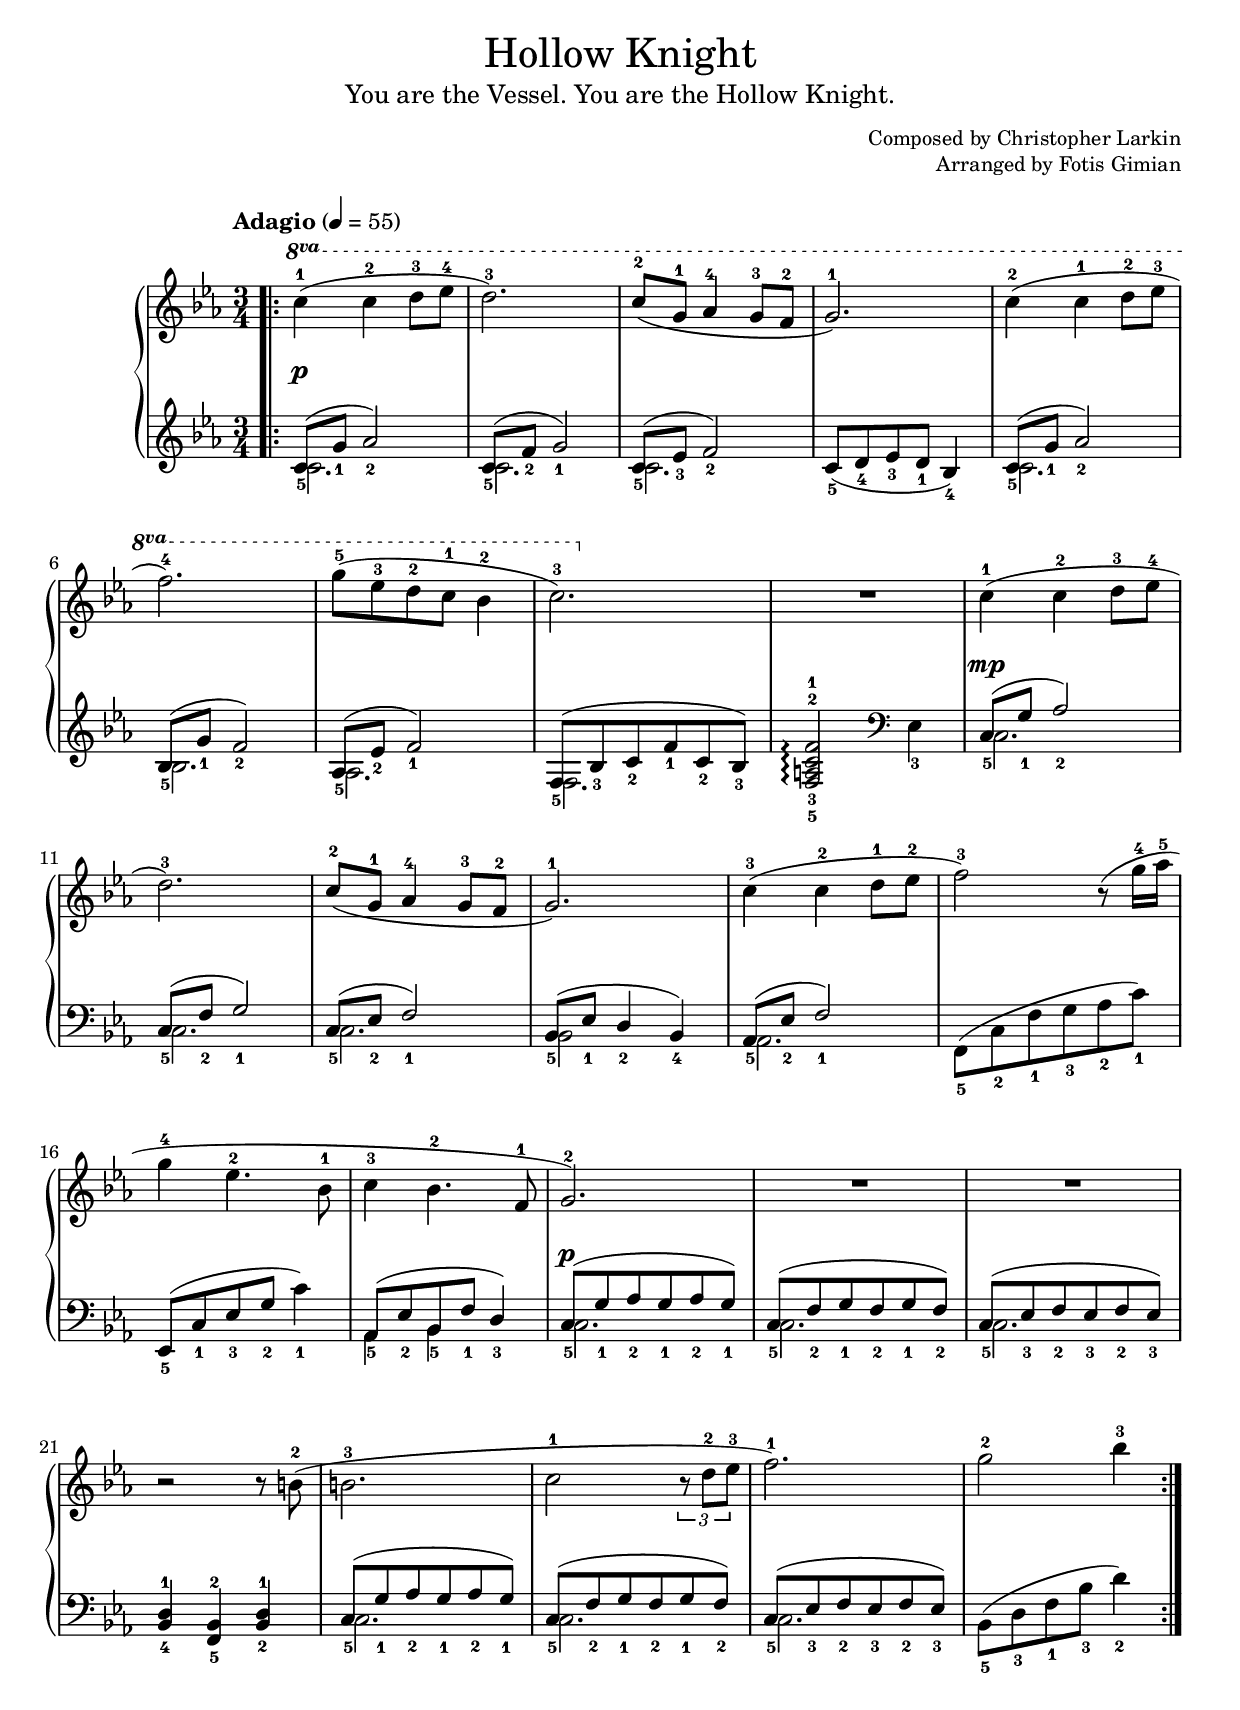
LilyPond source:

\version "2.22.1"
\language "english"

\header {
  title = "Hollow Knight"
  subtitle = "You are the Vessel. You are the Hollow Knight."
  composer = "Christopher Larkin"
  arranger = "Fotis Gimian"
}

global = {
  \key c \minor
  \time 3/4
  \tempo "Adagio" 4 = 55
}

right = \relative c'' {
  \global
  \bar ".|:"
  \ottava #1 c'4-1 (c-2 d8-3 ef-4
  d2.-3)
  c8-2 (g-1 af4-4 g8-3 f-2
  g2.-1)
  c4-2 (c-1 d8-2 ef-3
  f2.-4)
  g8-5 (ef-3 d-2 c-1 bf4-2
  c2.-3)
  R2.
  \ottava #0 c,4-1 (c-2 d8-3 ef-4
  d2.-3)
  c8-2 (g-1 af4-4 g8-3 f-2
  g2.-1)
  c4-3 (c-2 d8-1 ef-2
  f2-3) r8 (g16-4 af-5
  g4-4 ef4.-2 bf8-1
  c4-3 bf4.-2 f8-1
  g2.-2)
  R2.
  R2.
  r2 r8 b8-2 (
  b2.-3
  c2-1 \tuplet 3/2 { r8 d8-2 ef-3 }
  f2.-1)
  g2-2 bf4-3
  \bar ":|."
}

left = \relative c' {
  \global
  << { c8_5 (g'_1 af2_2) } \\ { c,2. } >>
  << { c8_5 (f_2 g2_1) } \\ { c,2. } >>
  << { c8_5 (ef_3 f2_2) } \\ { c2. } >>
  c8_5 (d_4 ef_3 d_1 bf4_4)
  << { c8_5 (g'_1 af2_2) } \\ { c,2. } >>
  << { bf8_5 (g'_1 f2_2) } \\ { bf,2. } >>
  << { af8_5 (ef'_2 f2_1) } \\ { af,2. } >>
  << { f8_5 (bf_3 c_2 f_1 c_2 bf_3) } \\ { f2. } >>
  <f-5 a-3 c-2 f-1>2\arpeggio \clef bass ef4_3
  << { c8_5 (g'_1 af2_2) } \\ { c,2. } >>
  << { c8_5 (f_2 g2_1) } \\ { c,2. } >>
  << { c8_5 (ef_2 f2_1) } \\ { c2. } >>
  << { bf8_5 (ef_1 d4_2 bf_4) } \\ { bf2 } >>
  << { af8_5 (ef'_2 f2_1) } \\ { af,2. } >>
  f8_5 (c'_2 f_1 g_3 af_2 c_1)
  ef,,8_5 (c'_1 ef_3 g_2 c4_1)
  << { af,8_5 (ef'_2 bf_5 f'_1 d4_3) } \\ { af4 bf } >>
  << { c8_5 (g'_1 af_2 g_1 af_2 g_1) } \\ { c,2. } >>
  << { c8_5 (f_2 g_1 f_2 g_1 f_2) } \\ { c2. } >>
  << { c8_5 (ef_3 f_2 ef_3 f_2 ef_3) } \\ { c2. } >>
  <bf-4 d-1>4 <f-5 bf-2> <bf-2 d-1>
  << { c8_5 (g'_1 af_2 g_1 af_2 g_1) } \\ { c,2. } >>
  << { c8_5 (f_2 g_1 f_2 g_1 f_2) } \\ { c2. } >>
  << { c8_5 (ef_3 f_2 ef_3 f_2 ef_3) } \\ { c2. } >>
  bf8_5 (d_3 f_1 bf_3 d4_2)
}

dynamics = {
  s2.*9\p
  s2.*8\mp
  s2.*8\p
}

pages = 1
systems = 5
staffDistance = #12.5

\header {
  % Remove default LilyPond tagline.
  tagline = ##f
}

\book {
  \paper {
    % Configure score pages and system spacing.
    page-count = \pages
    system-count = \systems

    % Fill the score to the bottom of the page.
    ragged-last-bottom = ##f

    % Customise the header style.
    bookTitleMarkup = \markup {
      \vspace #2
      \column {
        % Space between the title and subtitle.
        \override #'(baseline-skip . 3.5)
        \column {
          \fill-line {
            \huge \larger \larger \larger
            \fromproperty #'header:title
          }
          \fill-line {
            \large \fromproperty #'header:subtitle
          }
        }
        \vspace #0.7
        % Space between the composer and arranger.
        \override #'(baseline-skip . 2.5)
        \column {
          \fill-line {
            \null
            \smaller \concat { "Composed by " \fromproperty #'header:composer }
          }
          \fill-line {
            \null
            \smaller \concat { "Arranged by " \fromproperty #'header:arranger }
          }
        }
        \vspace #0.5
      }
    }
  }

  \score {
    \layout {
      % Set the minimum distance between staffs within a system.
      \context {
        \Score
        \override StaffGrouper.staff-staff-spacing.minimum-distance = \staffDistance
      }

      % Increase the space below the tempo marking.
      \override Score.MetronomeMark.padding = #5

      % Ensure that octave lines show the va characters.
      \set Staff.ottavationMarkups = #ottavation-ordinals
    }

    \new PianoStaff <<
      \new Staff \right
      \new Dynamics \dynamics
      \new Staff \left
    >>

    \midi {
      % Ensure a MIDI file is exported.
    }
  }
}

